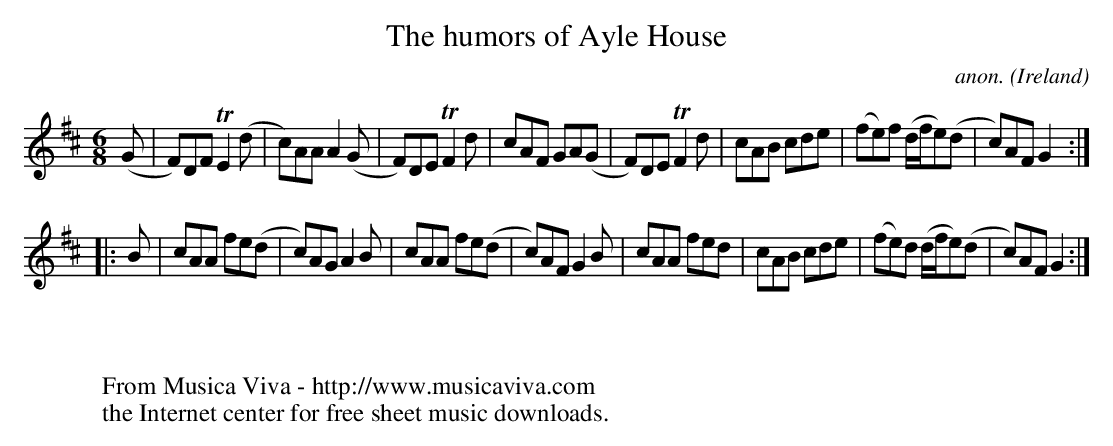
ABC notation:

X:1
T:The humors of Ayle House
C:anon.
O:Ireland
m:Tn2 = (3n/o/n/ m/n/
M:6/8
L:1/8
K:D
(G|F)DF TE2(d|c)AA A2(G|F)DE TF2d|cAF GA(G|F)DE TF2d|cAB cde|(fe)f (d/f/e)(d|c)AF G2:|
|:B|cAA fe(d|c)AG A2B|cAA fe(d|c)AF G2B|cAA fed|cAB cde|(fe)d (d/f/e)(d|c)AF G2:|
W:
W:
W: From Musica Viva - http://www.musicaviva.com
W: the Internet center for free sheet music downloads.
